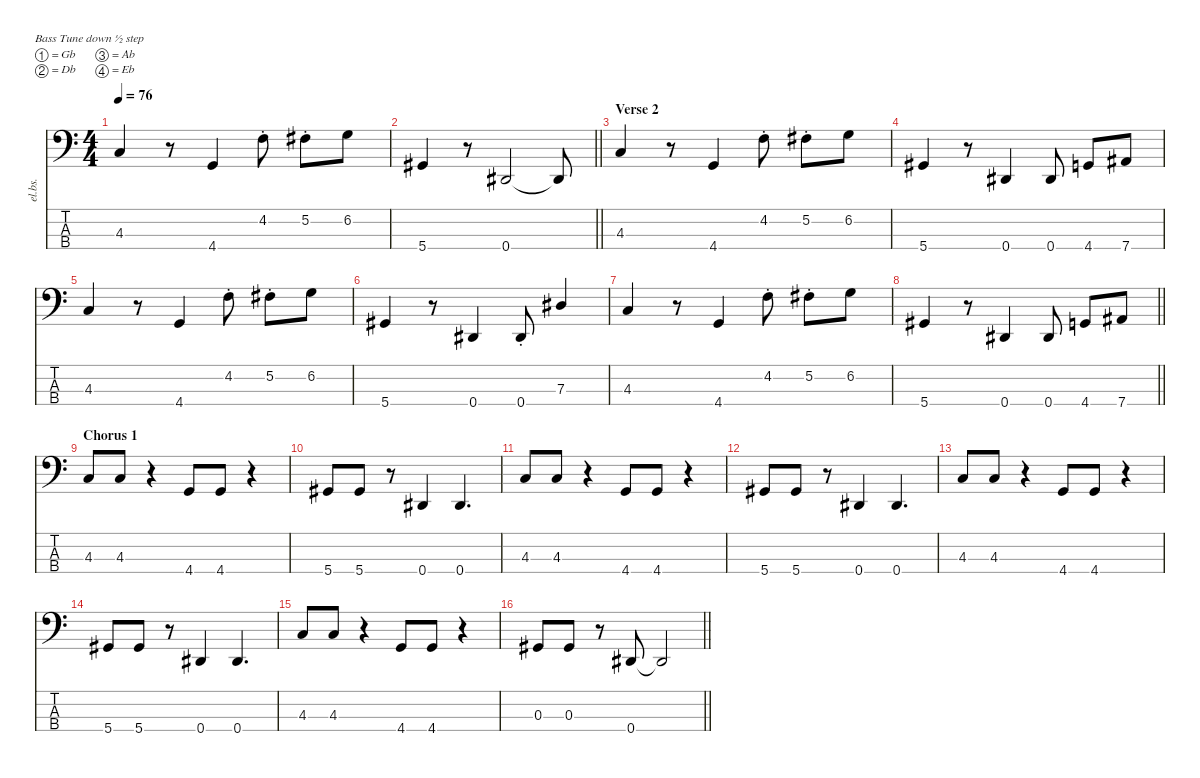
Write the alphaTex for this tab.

\defaultSystemsLayout 4
\hideDynamics
\bracketExtendMode nobrackets
\otherSystemsTrackNameOrientation horizontal
\track ("Bass" "el.bs.") {instrument electricbassfinger}
\staff {score tabs}
\tuning (Gb2 Db2 Ab1 Eb1)
\ts (4 4)
\tempo 76
\clef f4
\ks c
4.3.4{dy f beam Up} r.8{beam Up} 4.4.4{beam Up} 4.2{st}.8{beam Down} 5.2{st acc #}.8{beam Down} 6.2.8{beam Down} |
\barLineRight lightlight
5.4{acc #}.4{beam Up} r.8{beam Up} 0.4{acc #}.2{beam Up} 0.4{t acc #}.8{beam Up} |
\section ("" "Verse 2")
4.3.4{beam Up} r.8{beam Up} 4.4.4{beam Up} 4.2{st}.8{beam Down} 5.2{st acc #}.8{beam Down} 6.2.8{beam Down} |
5.4{acc #}.4{beam Up} r.8{beam Up} 0.4{acc #}.4{beam Up} 0.4{acc #}.8{beam Up} 4.4.8{beam Up} 7.4{acc #}.8{beam Up} |
4.3.4{beam Up} r.8{beam Up} 4.4.4{beam Up} 4.2{st}.8{beam Down} 5.2{st acc #}.8{beam Down} 6.2.8{beam Down} |
5.4{acc #}.4{beam Up} r.8{beam Up} 0.4{acc #}.4{beam Up} 0.4{st acc #}.8{beam Up} 7.3{acc #}.4{beam Up} |
4.3.4{beam Up} r.8{beam Up} 4.4.4{beam Up} 4.2{st}.8{beam Down} 5.2{st acc #}.8{beam Down} 6.2.8{beam Down} |
\barLineRight lightlight
5.4{acc #}.4{beam Up} r.8{beam Up} 0.4{acc #}.4{beam Up} 0.4{acc #}.8{beam Up} 4.4.8{beam Up} 7.4{acc #}.8{beam Up} |
\section ("" "Chorus 1")
4.3.8{beam Up} 4.3.8{beam Up} r.4{beam Up} 4.4.8{beam Up} 4.4.8{beam Up} r.4{beam Up} |
5.4{acc #}.8{beam Up} 5.4{acc #}.8{beam Up} r.8{beam Up} 0.4{acc #}.4{beam Up} 0.4{acc #}.4{d beam Up} |
4.3.8{beam Up} 4.3.8{beam Up} r.4{beam Up} 4.4.8{beam Up} 4.4.8{beam Up} r.4{beam Up} |
5.4{acc #}.8{beam Up} 5.4{acc #}.8{beam Up} r.8{beam Up} 0.4{acc #}.4{beam Up} 0.4{acc #}.4{d beam Up} |
4.3.8{beam Up} 4.3.8{beam Up} r.4{beam Up} 4.4.8{beam Up} 4.4.8{beam Up} r.4{beam Up} |
5.4{acc #}.8{beam Up} 5.4{acc #}.8{beam Up} r.8{beam Up} 0.4{acc #}.4{beam Up} 0.4{acc #}.4{d beam Up} |
4.3.8{beam Up} 4.3.8{beam Up} r.4{beam Up} 4.4.8{beam Up} 4.4.8{beam Up} r.4{beam Up} |
\barLineRight lightlight
0.3{acc #}.8{beam Up} 0.3{acc #}.8{beam Up} r.8{beam Up} 0.4{acc #}.8{beam Up} 0.4{t acc #}.2{beam Up}
